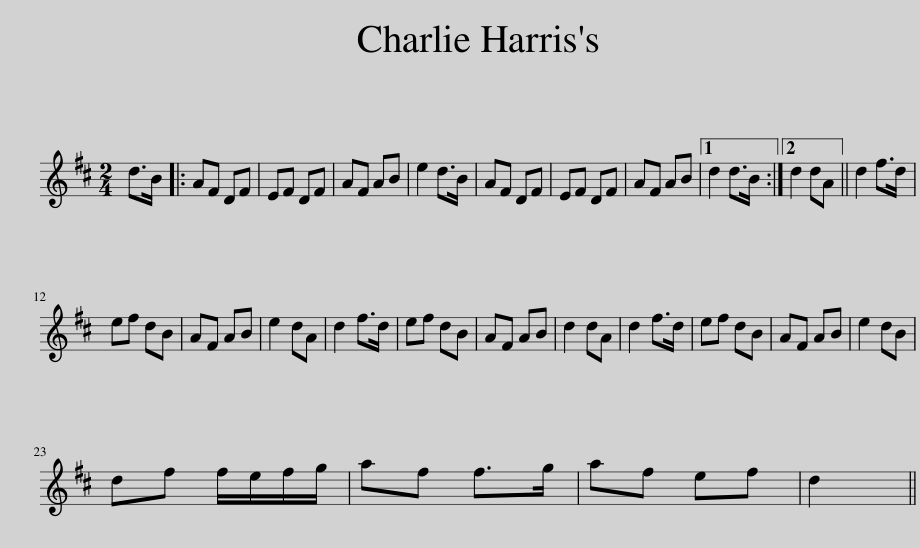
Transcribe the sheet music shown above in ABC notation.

X:1
L:1/8
M:2/4
I:linebreak $
K:D
V:1 treble
V:1
 d>B |: AF DF | EF DF | AF AB | e2 d>B | %5
 AF DF | EF DF | AF AB |1 d2 d>B :|2 d2 dA || %10
 d2 f>d |$ ef dB | AF AB | e2 dA | d2 f>d | %15
 ef dB | AF AB | d2 dA | d2 f>d | ef dB | %20
 AF AB | e2 dB |$ df f/e/f/g/ | af f>g | af ef | %25
 d2 || %26
